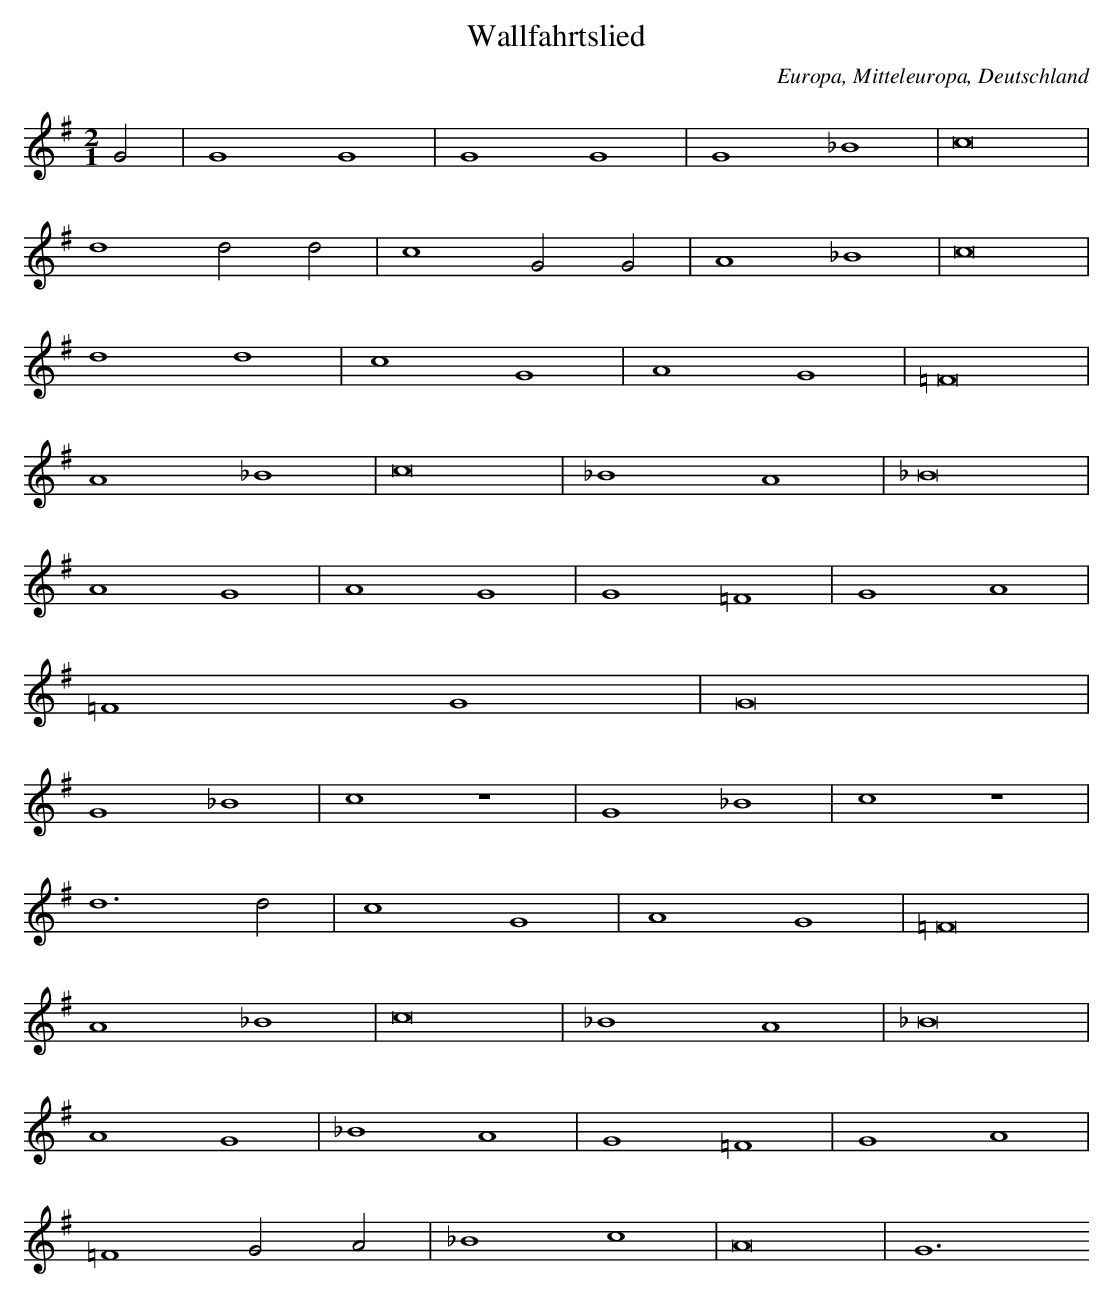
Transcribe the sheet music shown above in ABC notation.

X:1
T: Wallfahrtslied
O: Europa, Mitteleuropa, Deutschland
M: 2/1
L: 1/2
K: G
G | G2G2 | G2G2 | G2_B2 | c4 |
d2dd | c2GG | A2_B2 | c4 |
d2d2 | c2G2 | A2G2 | =F4 |
A2_B2 | c4 | _B2A2 | _B4 |
A2G2 | A2G2 | G2=F2 | G2A2 |
=F2G2 | G4 |
G2_B2 | c2z2 | G2_B2 | c2z2 |
d3d | c2G2 | A2G2 | =F4 |
A2_B2 | c4 | _B2A2 | _B4 |
A2G2 | _B2A2 | G2=F2 | G2A2 |
=F2GA | _B2c2 | A4 | G3
